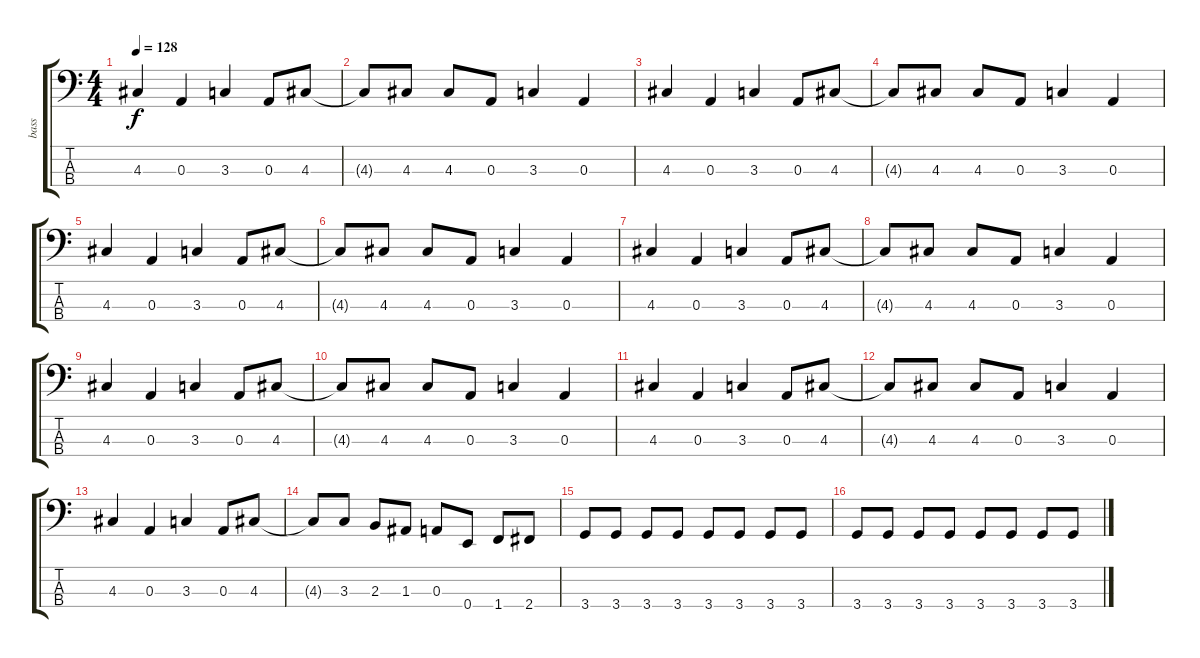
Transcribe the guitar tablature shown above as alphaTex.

\track ("bass" "bass") {instrument slapbass1}
\staff {score tabs}
\tuning (G2 D2 A1 E1) {hide}
\ts (4 4)
\tempo 128
\clef f4
\ks c
4.3.4{dy f} 0.3.4 3.3.4 0.3.8 4.3.8 |
4.3{t}.8 4.3.8 4.3.8 0.3.8 3.3.4 0.3.4 |
4.3.4 0.3.4 3.3.4 0.3.8 4.3.8 |
4.3{t}.8 4.3.8 4.3.8 0.3.8 3.3.4 0.3.4 |
4.3.4 0.3.4 3.3.4 0.3.8 4.3.8 |
4.3{t}.8 4.3.8 4.3.8 0.3.8 3.3.4 0.3.4 |
4.3.4 0.3.4 3.3.4 0.3.8 4.3.8 |
4.3{t}.8 4.3.8 4.3.8 0.3.8 3.3.4 0.3.4 |
4.3.4 0.3.4 3.3.4 0.3.8 4.3.8 |
4.3{t}.8 4.3.8 4.3.8 0.3.8 3.3.4 0.3.4 |
4.3.4 0.3.4 3.3.4 0.3.8 4.3.8 |
4.3{t}.8 4.3.8 4.3.8 0.3.8 3.3.4 0.3.4 |
4.3.4 0.3.4 3.3.4 0.3.8 4.3.8 |
4.3{t}.8 3.3.8 2.3.8 1.3.8 0.3.8 0.4.8 1.4.8 2.4.8 |
3.4.8 3.4.8 3.4.8 3.4.8 3.4.8 3.4.8 3.4.8 3.4.8 |
3.4.8 3.4.8 3.4.8 3.4.8 3.4.8 3.4.8 3.4.8 3.4.8
